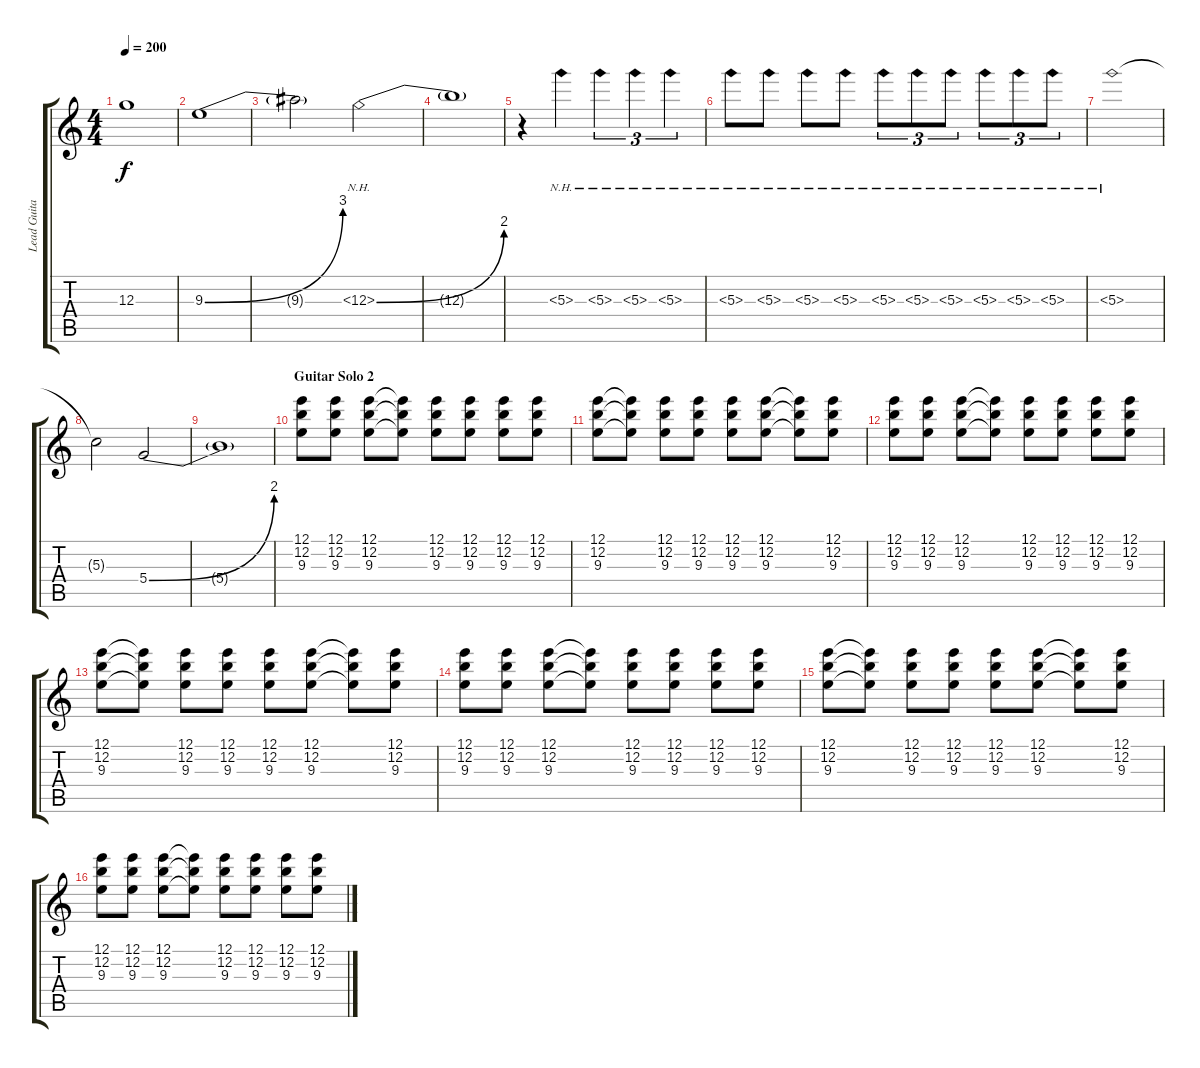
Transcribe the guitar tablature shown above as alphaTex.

\track ("Lead Guitar" "Lead Guita") {instrument distortionguitar}
\staff {score tabs}
\tuning (E4 B3 G3 D3 A2 E2) {hide}
\ts (4 4)
\tempo 200
\clef g2
\ks c
12.3{t}.1{dy f} |
9.3{be (bend 0 0 60 12)}.1 |
9.3{t}.2 12.3{be (bend 0 0 60 8) nh}.2 |
12.3{t}.1 |
r.4 5.3{nh}.4 5.3{nh}.4{tu (3 2)} 5.3{nh}.4{tu (3 2)} 5.3{nh}.4{tu (3 2)} |
5.3{nh}.8 5.3{nh}.8 5.3{nh}.8 5.3{nh}.8 5.3{nh}.8{tu (3 2)} 5.3{nh}.8{tu (3 2)} 5.3{nh}.8{tu (3 2)} 5.3{nh}.8{tu (3 2)} 5.3{nh}.8{tu (3 2)} 5.3{nh}.8{tu (3 2)} |
5.3{nh}.1 |
5.3{t}.2 5.4{be (bend 0 0 60 8)}.2 |
5.4{t}.1 |
\section ("" "Guitar Solo 2")
(12.1 12.2 9.3).8 (12.1 12.2 9.3).8 (12.1 12.2 9.3).8 (12.1{t} 12.2{t} 9.3{t}).8 (12.1 12.2 9.3).8 (12.1 12.2 9.3).8 (12.1 12.2 9.3).8 (12.1 12.2 9.3).8 |
(12.1 12.2 9.3).8 (12.1{t} 12.2{t} 9.3{t}).8 (12.1 12.2 9.3).8 (12.1 12.2 9.3).8 (12.1 12.2 9.3).8 (12.1 12.2 9.3).8 (12.1{t} 12.2{t} 9.3{t}).8 (12.1 12.2 9.3).8 |
(12.1 12.2 9.3).8 (12.1 12.2 9.3).8 (12.1 12.2 9.3).8 (12.1{t} 12.2{t} 9.3{t}).8 (12.1 12.2 9.3).8 (12.1 12.2 9.3).8 (12.1 12.2 9.3).8 (12.1 12.2 9.3).8 |
(12.1 12.2 9.3).8 (12.1{t} 12.2{t} 9.3{t}).8 (12.1 12.2 9.3).8 (12.1 12.2 9.3).8 (12.1 12.2 9.3).8 (12.1 12.2 9.3).8 (12.1{t} 12.2{t} 9.3{t}).8 (12.1 12.2 9.3).8 |
(12.1 12.2 9.3).8 (12.1 12.2 9.3).8 (12.1 12.2 9.3).8 (12.1{t} 12.2{t} 9.3{t}).8 (12.1 12.2 9.3).8 (12.1 12.2 9.3).8 (12.1 12.2 9.3).8 (12.1 12.2 9.3).8 |
(12.1 12.2 9.3).8 (12.1{t} 12.2{t} 9.3{t}).8 (12.1 12.2 9.3).8 (12.1 12.2 9.3).8 (12.1 12.2 9.3).8 (12.1 12.2 9.3).8 (12.1{t} 12.2{t} 9.3{t}).8 (12.1 12.2 9.3).8 |
(12.1 12.2 9.3).8 (12.1 12.2 9.3).8 (12.1 12.2 9.3).8 (12.1{t} 12.2{t} 9.3{t}).8 (12.1 12.2 9.3).8 (12.1 12.2 9.3).8 (12.1 12.2 9.3).8 (12.1 12.2 9.3).8
